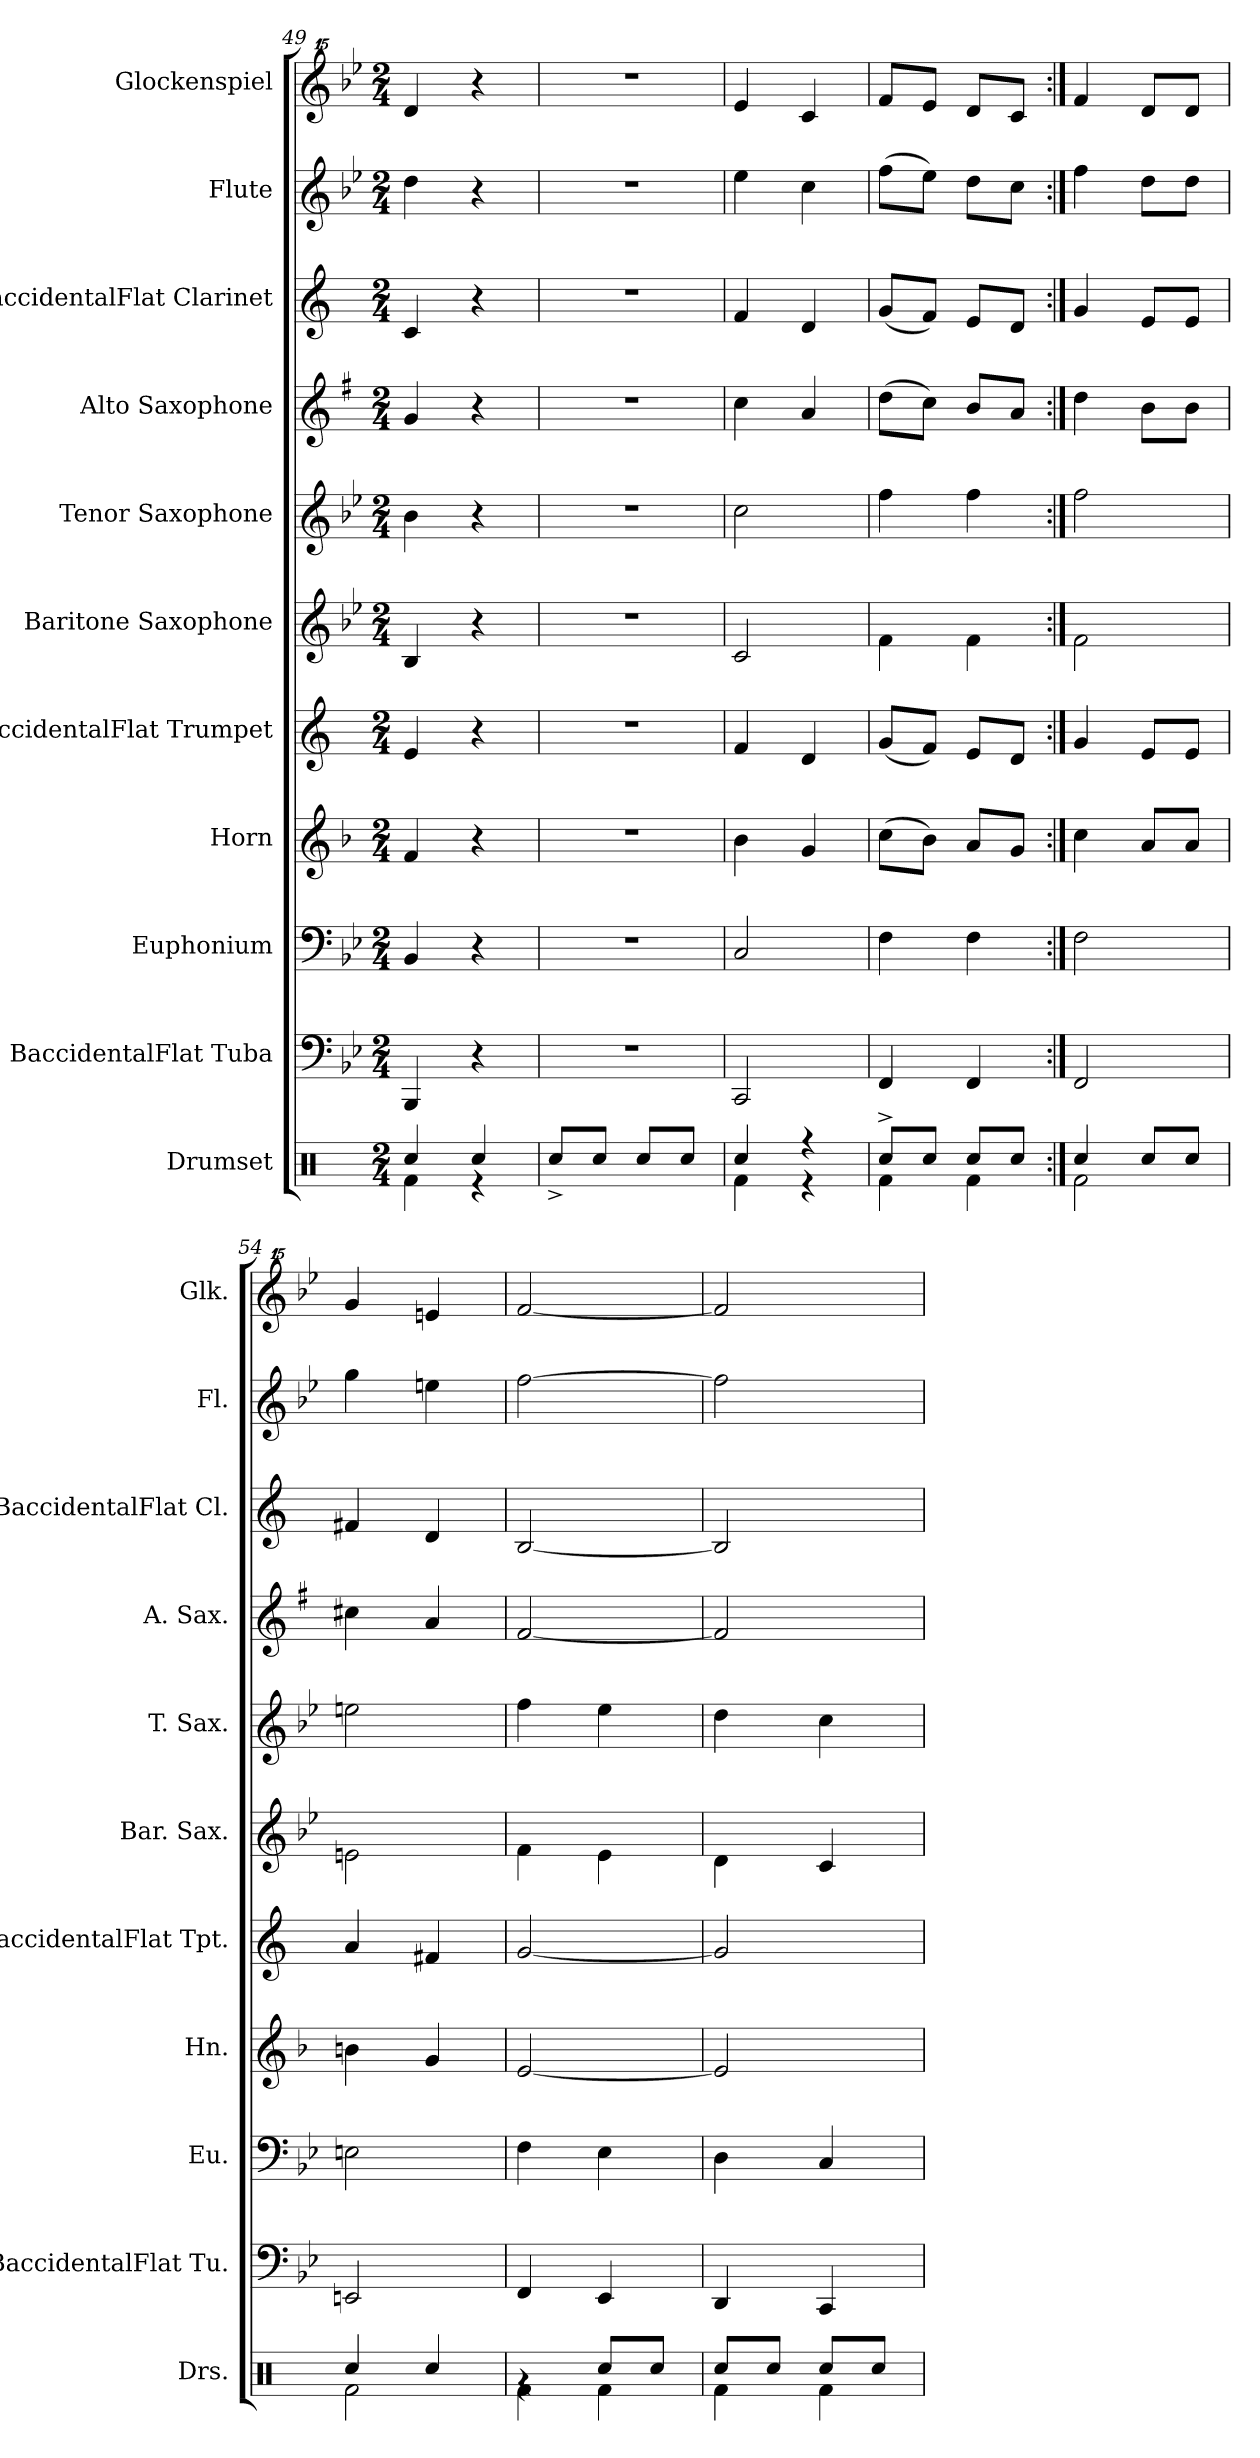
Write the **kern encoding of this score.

**kern	**kern	**kern	**kern	**kern	**kern	**kern	**kern	**kern	**kern	**kern
*part11	*part10	*part9	*part8	*part7	*part6	*part5	*part4	*part3	*part2	*part1
*staff11	*staff10	*staff9	*staff8	*staff7	*staff6	*staff5	*staff4	*staff3	*staff2	*staff1
*I"Drumset	*I"BaccidentalFlat Tuba	*I"Euphonium	*I"Horn	*I"BaccidentalFlat Trumpet	*I"Baritone Saxophone	*I"Tenor Saxophone	*I"Alto Saxophone	*I"BaccidentalFlat Clarinet	*I"Flute	*I"Glockenspiel
*I'Drs.	*I'BaccidentalFlat Tu.	*I'Eu.	*I'Hn.	*I'BaccidentalFlat Tpt.	*I'Bar. Sax.	*I'T. Sax.	*I'A. Sax.	*I'BaccidentalFlat Cl.	*I'Fl.	*I'Glk.
!!LO:PB:g=z
*clefX	*clefF4	*clefF4	*clefG2	*clefG2	*clefG2	*clefG2	*clefG2	*clefG2	*clefG2	*clefG^^2
*	*	*	*ITrd4c7	*ITrd1c2	*ITrd12c21	*ITrd8c14	*ITrd5c9	*ITrd1c2	*	*
*k[]	*k[b-e-]	*k[b-e-]	*k[b-e-]	*k[b-e-]	*k[b-e-]	*k[b-e-]	*k[b-e-]	*k[b-e-]	*k[b-e-]	*k[b-e-]
*M2/4	*M2/4	*M2/4	*M2/4	*M2/4	*M2/4	*M2/4	*M2/4	*M2/4	*M2/4	*M2/4
=49	=49	=49	=49	=49	=49	=49	=49	=49	=49	=49
*^	*	*	*	*	*	*	*	*	*	*
4Rcc/	4Rf\	4BBB-/	4BB-/	4B-/	4d/	4BB-/	4B-\	4B-/	4B-/	4dd\	4ddd/
4Rcc/	4r	4r	4r	4r	4r	4r	4r	4r	4r	4r	4r
*v	*v	*	*	*	*	*	*	*	*	*	*
=50	=50	=50	=50	=50	=50	=50	=50	=50	=50	=50
8Rcc^/L	2r	2r	2r	2r	2r	2r	2r	2r	2r	2r
8Rcc/J	.	.	.	.	.	.	.	.	.	.
8Rcc/L	.	.	.	.	.	.	.	.	.	.
8Rcc/J	.	.	.	.	.	.	.	.	.	.
=51	=51	=51	=51	=51	=51	=51	=51	=51	=51	=51
*^	*	*	*	*	*	*	*	*	*	*
4Rcc/	4Rf\	2CC/	2C/	4e-\	4e-/	2C/	2c\	4e-\	4e-/	4ee-\	4eee-/
4r	4r	.	.	4c/	4c/	.	.	4c/	4c/	4cc\	4ccc/
=52	=52	=52	=52	=52	=52	=52	=52	=52	=52	=52	=52
8Rcc^/L	4Rf\	4FF/	4F\	(8f\L	(8f/L	4F\	4f\	(8f\L	(8f/L	(8ff\L	8fff/L
8Rcc/J	.	.	.	8e-\J)	8e-/J)	.	.	8e-\J)	8e-/J)	8ee-\J)	8eee-/J
8Rcc/L	4Rf\	4FF/	4F\	8d/L	8d/L	4F\	4f\	8d/L	8d/L	8dd\L	8ddd/L
8Rcc/J	.	.	.	8c/J	8c/J	.	.	8c/J	8c/J	8cc\J	8ccc/J
=53:|!	=53:|!	=53:|!	=53:|!	=53:|!	=53:|!	=53:|!	=53:|!	=53:|!	=53:|!	=53:|!	=53:|!
4Rcc/	2Rf\	2FF/	2F\	4f\	4f/	2F\	2f\	4f\	4f/	4ff\	4fff/
8Rcc/L	.	.	.	8d/L	8d/L	.	.	8d\L	8d/L	8dd\L	8ddd/L
8Rcc/J	.	.	.	8d/J	8d/J	.	.	8d\J	8d/J	8dd\J	8ddd/J
=54	=54	=54	=54	=54	=54	=54	=54	=54	=54	=54	=54
4Rcc/	2Rf\	2EEn/	2En\	4en\	4g/	2En\	2en\	4en\	4en/	4gg\	4ggg/
4Rcc/	.	.	.	4c/	4en/	.	.	4c/	4c/	4een\	4eeen/
=55	=55	=55	=55	=55	=55	=55	=55	=55	=55	=55	=55
4rg	4Rf\	4FF/	4F\	[2A/	[2f/	4F\	4f\	[2A/	[2A/	[2ff\	[2fff/
8Rcc/L	4Rf\	4EE-/	4E-\	.	.	4E-\	4e-\	.	.	.	.
8Rcc/J	.	.	.	.	.	.	.	.	.	.	.
=56	=56	=56	=56	=56	=56	=56	=56	=56	=56	=56	=56
8Rcc/L	4Rf\	4DD/	4D\	2A/]	2f/]	4D\	4d\	2A/]	2A/]	2ff\]	2fff/]
8Rcc/J	.	.	.	.	.	.	.	.	.	.	.
8Rcc/L	4Rf\	4CC/	4C/	.	.	4C/	4c\	.	.	.	.
8Rcc/J	.	.	.	.	.	.	.	.	.	.	.
*v	*v	*	*	*	*	*	*	*	*	*	*
=	=	=	=	=	=	=	=	=	=	=
*-	*-	*-	*-	*-	*-	*-	*-	*-	*-	*-
